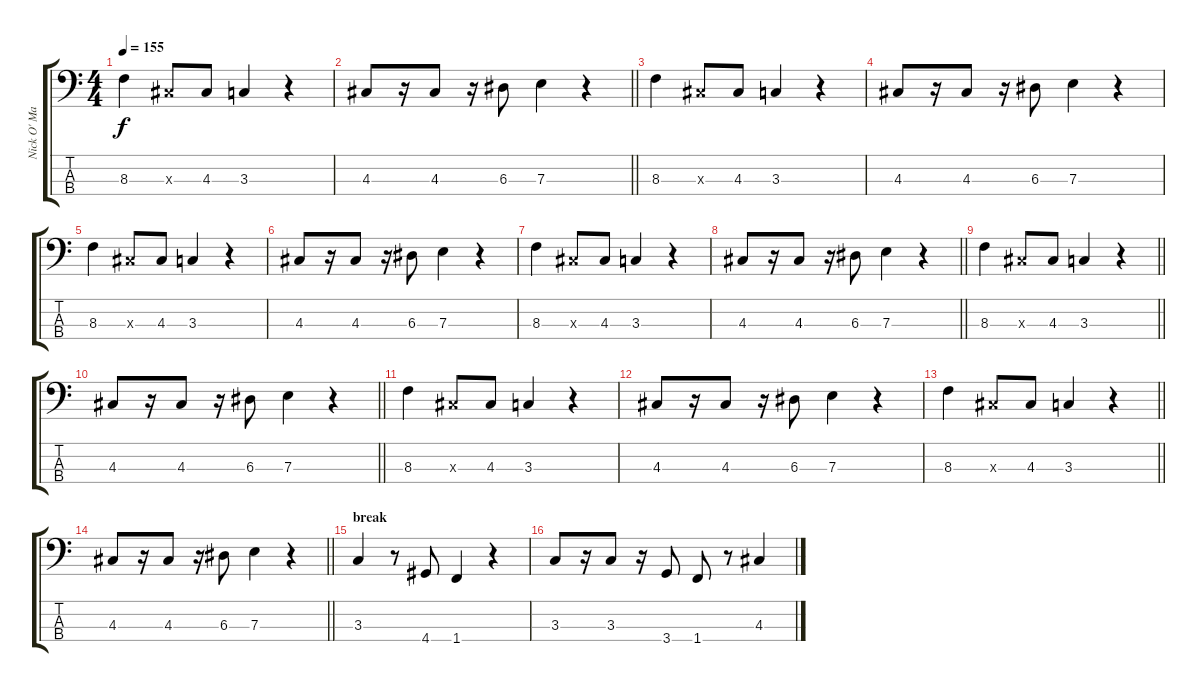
\track ("Nick O' Maily" "Nick O' Ma") {instrument electricbasspick}
\staff {score tabs}
\tuning (G2 D2 A1 E1) {hide}
\ts (4 4)
\tempo 155
\clef f4
\ks c
8.3.4{dy f} 4.3{x}.8 4.3.8 3.3.4 r.4 |
\barLineRight lightlight
4.3.8 r.16 4.3.8 r.16 6.3.8 7.3.4 r.4 |
8.3.4 4.3{x}.8 4.3.8 3.3.4 r.4 |
4.3.8 r.16 4.3.8 r.16 6.3.8 7.3.4 r.4 |
8.3.4 4.3{x}.8 4.3.8 3.3.4 r.4 |
4.3.8 r.16 4.3.8 r.16 6.3.8 7.3.4 r.4 |
8.3.4 4.3{x}.8 4.3.8 3.3.4 r.4 |
\barLineRight lightlight
4.3.8 r.16 4.3.8 r.16 6.3.8 7.3.4 r.4 |
\barLineRight lightlight
8.3.4 4.3{x}.8 4.3.8 3.3.4 r.4 |
\barLineRight lightlight
4.3.8 r.16 4.3.8 r.16 6.3.8 7.3.4 r.4 |
8.3.4 4.3{x}.8 4.3.8 3.3.4 r.4 |
4.3.8 r.16 4.3.8 r.16 6.3.8 7.3.4 r.4 |
\barLineRight lightlight
8.3.4 4.3{x}.8 4.3.8 3.3.4 r.4 |
\barLineRight lightlight
4.3.8 r.16 4.3.8 r.16 6.3.8 7.3.4 r.4 |
\section ("" "break")
3.3.4 r.8 4.4.8 1.4.4 r.4 |
3.3.8 r.16 3.3.8 r.16 3.4.8 1.4.8 r.8 4.3.4
